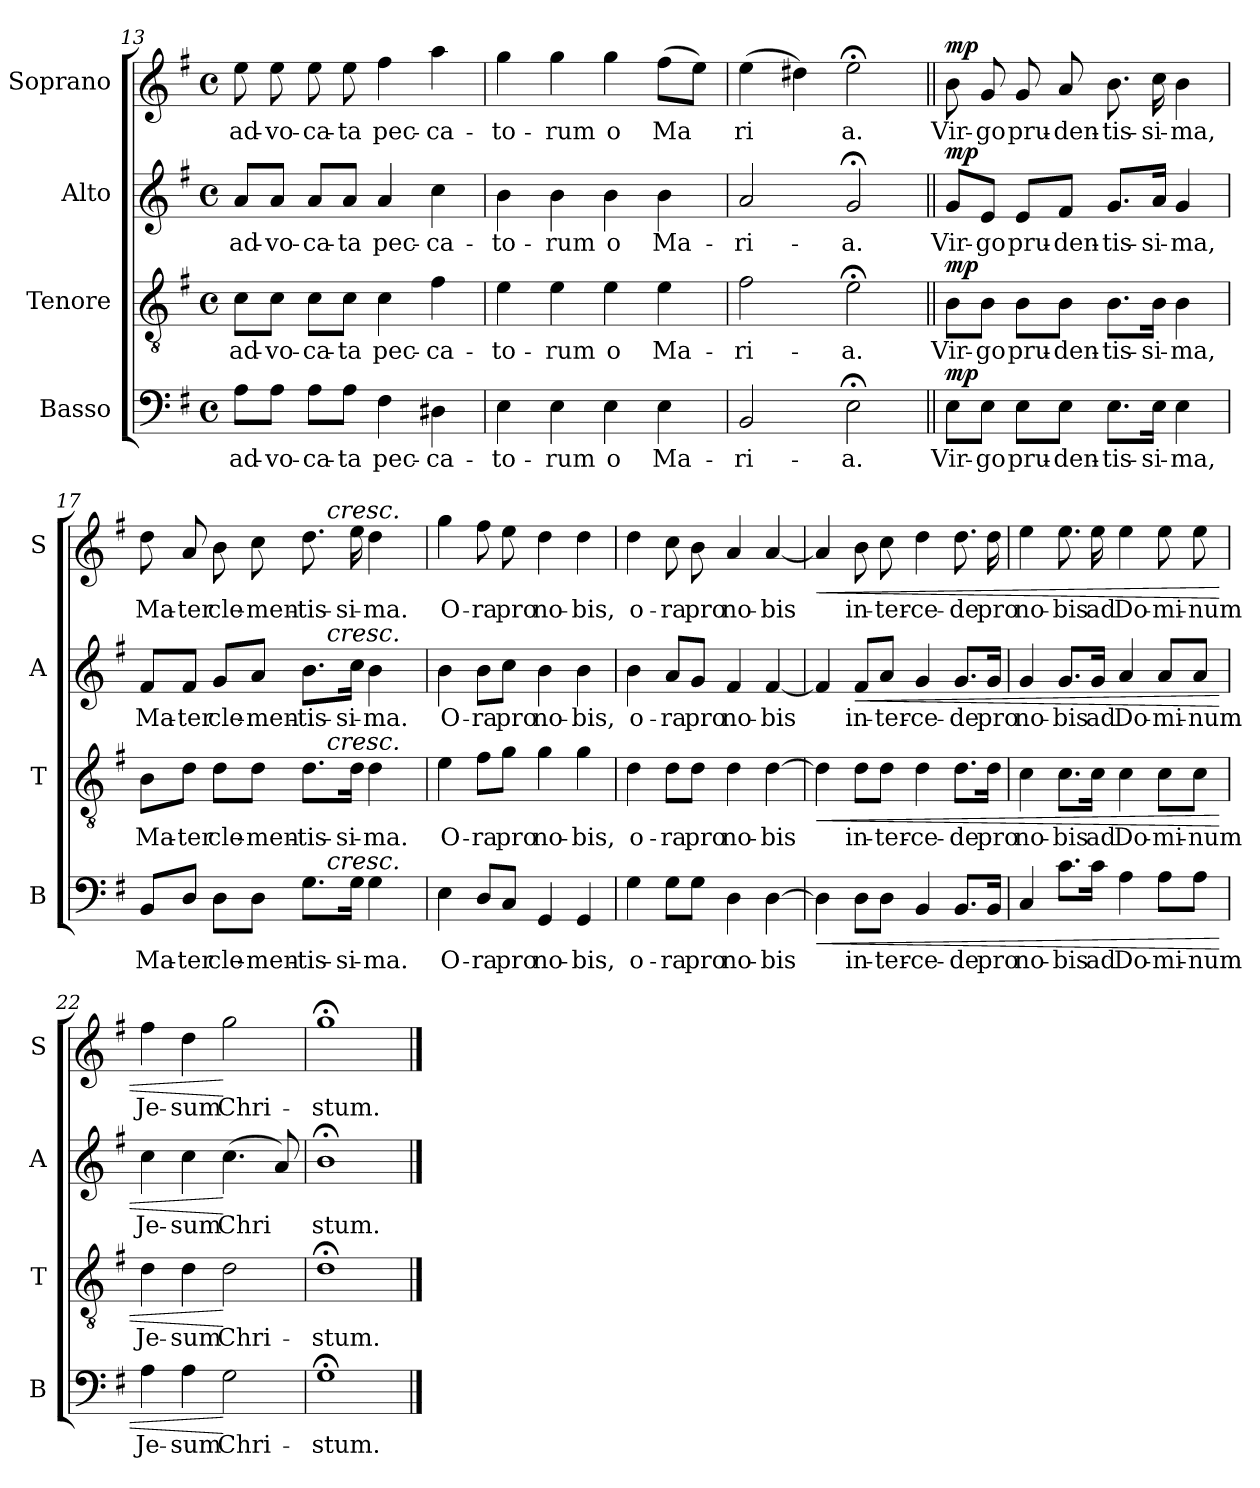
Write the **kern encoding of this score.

**kern	**text	**dynam	**kern	**text	**dynam	**kern	**text	**dynam	**kern	**text	**dynam
*part4	*part4	*part4	*part3	*part3	*part3	*part2	*part2	*part2	*part1	*part1	*part1
*staff4	*staff4	*staff4	*staff3	*staff3	*staff3	*staff2	*staff2	*staff2	*staff1	*staff1	*staff1
*I"Basso	*	*	*I"Tenore	*	*	*I"Alto	*	*	*I"Soprano	*	*
*I'B	*	*	*I'T	*	*	*I'A	*	*	*I'S	*	*
!!LO:PB:g=z
*clefF4	*	*	*clefGv2	*	*	*clefG2	*	*	*clefG2	*	*
*k[f#]	*	*	*k[f#]	*	*	*k[f#]	*	*	*k[f#]	*	*
*G:	*	*	*G:	*	*	*G:	*	*	*G:	*	*
*M4/4	*	*	*M4/4	*	*	*M4/4	*	*	*M4/4	*	*
*met(c)	*	*	*met(c)	*	*	*met(c)	*	*	*met(c)	*	*
=13	=13	=13	=13	=13	=13	=13	=13	=13	=13	=13	=13
!	!LO:LY:b:cj	!	!	!LO:LY:b:cj	!	!	!LO:LY:b:cj	!	!	!LO:LY:b:cj	!
8A\L	ad-	.	8c\L	ad-	.	8a/L	ad-	.	8ee\	ad-	.
!	!LO:LY:b:cj	!	!	!LO:LY:b:cj	!	!	!LO:LY:b:cj	!	!	!LO:LY:b:cj	!
8A\J	-vo-	.	8c\J	-vo-	.	8a/J	-vo-	.	8ee\	-vo-	.
!	!LO:LY:b:cj	!	!	!LO:LY:b:cj	!	!	!LO:LY:b:cj	!	!	!LO:LY:b:cj	!
8A\L	-ca-	.	8c\L	-ca-	.	8a/L	-ca-	.	8ee\	-ca-	.
!	!LO:LY:b:cj	!	!	!LO:LY:b:cj	!	!	!LO:LY:b:cj	!	!	!LO:LY:b:cj	!
8A\J	-ta	.	8c\J	-ta	.	8a/J	-ta	.	8ee\	-ta	.
!	!LO:LY:b:cj	!	!	!LO:LY:b:cj	!	!	!LO:LY:b:cj	!	!	!LO:LY:b:cj	!
4F#\	pec-	.	4c\	pec-	.	4a/	pec-	.	4ff#\	pec-	.
!	!LO:LY:b:cj	!	!	!LO:LY:b:cj	!	!	!LO:LY:b:cj	!	!	!LO:LY:b:cj	!
4D#X\	-ca-	.	4f#\	-ca-	.	4cc\	-ca-	.	4aa\	-ca-	.
=14	=14	=14	=14	=14	=14	=14	=14	=14	=14	=14	=14
!	!LO:LY:b:cj	!	!	!LO:LY:b:cj	!	!	!LO:LY:b:cj	!	!	!LO:LY:b:cj	!
4E\	-to-	.	4e\	-to-	.	4b\	-to-	.	4gg\	-to-	.
!	!LO:LY:b:cj	!	!	!LO:LY:b:cj	!	!	!LO:LY:b:cj	!	!	!LO:LY:b:cj	!
4E\	-rum	.	4e\	-rum	.	4b\	-rum	.	4gg\	-rum	.
!	!LO:LY:b:cj	!	!	!LO:LY:b:cj	!	!	!LO:LY:b:cj	!	!	!LO:LY:b:cj	!
4E\	o	.	4e\	o	.	4b\	o	.	4gg\	o	.
!	!LO:LY:b:cj	!	!	!LO:LY:b:cj	!	!	!LO:LY:b:cj	!	!	!LO:LY:b:cj	!
4E\	Ma-	.	4e\	Ma-	.	4b\	Ma-	.	(>8ff#\L	Ma-	.
!	!	!	!	!	!	!	!	!	!	!LO:LY:b:cj	!
.	.	.	.	.	.	.	.	.	8ee\J)	--	.
=15	=15	=15	=15	=15	=15	=15	=15	=15	=15	=15	=15
!	!LO:LY:b:cj	!	!	!LO:LY:b:cj	!	!	!LO:LY:b:cj	!	!	!LO:LY:b:cj	!
2BB/	-ri-	.	2f#\	-ri-	.	2a/	-ri-	.	(>4ee\	-ri-	.
!	!	!	!	!	!	!	!	!	!	!LO:LY:b:cj	!
.	.	.	.	.	.	.	.	.	4dd#X\)	--	.
!	!LO:LY:b:cj	!	!	!LO:LY:b:cj	!	!	!LO:LY:b:cj	!	!	!LO:LY:b:cj	!
2E;<\	-a.	.	2e;<\	-a.	.	2g;</	-a.	.	2ee;<\	-a.	.
=16||	=16||	=16||	=16||	=16||	=16||	=16||	=16||	=16||	=16||	=16||	=16||
!	!LO:LY:b:cj	!LO:DY:a	!	!LO:LY:b:cj	!LO:DY:a	!	!LO:LY:b:cj	!LO:DY:a	!	!LO:LY:b:cj	!LO:DY:a
8E\L	Vir-	mp	8B\L	Vir-	mp	8g/L	Vir-	mp	8b\	Vir-	mp
!	!LO:LY:b:cj	!	!	!LO:LY:b:cj	!	!	!LO:LY:b:cj	!	!	!LO:LY:b:cj	!
8E\J	-go	.	8B\J	-go	.	8e/J	-go	.	8g/	-go	.
!	!LO:LY:b:cj	!	!	!LO:LY:b:cj	!	!	!LO:LY:b:cj	!	!	!LO:LY:b:cj	!
8E\L	pru-	.	8B\L	pru-	.	8e/L	pru-	.	8g/	pru-	.
!	!LO:LY:b:cj	!	!	!LO:LY:b:cj	!	!	!LO:LY:b:cj	!	!	!LO:LY:b:cj	!
8E\J	-den-	.	8B\J	-den-	.	8f#/J	-den-	.	8a/	-den-	.
!	!LO:LY:b:cj	!	!	!LO:LY:b:cj	!	!	!LO:LY:b:cj	!	!	!LO:LY:b:cj	!
8.E\L	-tis-	.	8.B\L	-tis-	.	8.g/L	-tis-	.	8.b\	-tis-	.
!	!LO:LY:b:cj	!	!	!LO:LY:b:cj	!	!	!LO:LY:b:cj	!	!	!LO:LY:b:cj	!
16E\Jk	-si-	.	16B\Jk	-si-	.	16a/Jk	-si-	.	16cc\	-si-	.
!	!LO:LY:b:cj	!	!	!LO:LY:b:cj	!	!	!LO:LY:b:cj	!	!	!LO:LY:b:cj	!
4E\	-ma,	.	4B\	-ma,	.	4g/	-ma,	.	4b\	-ma,	.
!!LO:LB:g=z
=17	=17	=17	=17	=17	=17	=17	=17	=17	=17	=17	=17
!	!LO:LY:b:cj	!	!	!LO:LY:b:cj	!	!	!LO:LY:b:cj	!	!	!LO:LY:b:cj	!
*^	*	*	*^	*	*	*^	*	*	*^	*	*
8BB/L	2ryy	Ma-	.	8B\L	2ryy	Ma-	.	8f#/L	2ryy	Ma-	.	8dd\	2ryy	Ma-	.
!	!	!LO:LY:b:cj	!	!	!	!LO:LY:b:cj	!	!	!	!LO:LY:b:cj	!	!	!	!LO:LY:b:cj	!
8D/J	.	-ter	.	8d\J	.	-ter	.	8f#/J	.	-ter	.	8a/	.	-ter	.
!	!	!LO:LY:b:cj	!	!	!	!LO:LY:b:cj	!	!	!	!LO:LY:b:cj	!	!	!	!LO:LY:b:cj	!
8D\L	.	cle-	.	8d\L	.	cle-	.	8g/L	.	cle-	.	8b\	.	cle-	.
!	!	!LO:LY:b:cj	!	!	!	!LO:LY:b:cj	!	!	!	!LO:LY:b:cj	!	!	!	!LO:LY:b:cj	!
8D\J	.	-men-	.	8d\J	.	-men-	.	8a/J	.	-men-	.	8cc\	.	-men-	.
!	!	!LO:LY:b:cj	!	!	!	!LO:LY:b:cj	!	!	!	!LO:LY:b:cj	!	!	!	!LO:LY:b:cj	!
8.G\L	16ryy	-tis-	.	8.d\L	16ryy	-tis-	.	8.b\L	16ryy	-tis-	.	8.dd\	16ryy	-tis-	.
.	64ryy	.	.	.	64ryy	.	.	.	64ryy	.	.	.	64ryy	.	.
!	!	!	!	!	!	!	!	!	!	!	!	!	!LO:TX:a:i:t=cresc.	!	!
!	!	!	!	!	!	!	!	!	!LO:TX:a:i:t=cresc.	!	!	!	!	!	!
!	!	!	!	!	!LO:TX:a:i:t=cresc.	!	!	!	!	!	!	!	!	!	!
!	!LO:TX:a:i:t=cresc.	!	!	!	!	!	!	!	!	!	!	!	!	!	!
.	4ryy	.	.	.	4ryy	.	.	.	4ryy	.	.	.	4ryy	.	.
!	!	!LO:LY:b:cj	!	!	!	!LO:LY:b:cj	!	!	!	!LO:LY:b:cj	!	!	!	!LO:LY:b:cj	!
16G\Jk	.	-si-	.	16d\Jk	.	-si-	.	16cc\Jk	.	-si-	.	16ee\	.	-si-	.
!	!	!LO:LY:b:cj	!	!	!	!LO:LY:b:cj	!	!	!	!LO:LY:b:cj	!	!	!	!LO:LY:b:cj	!
4G\	.	-ma.	.	4d\	.	-ma.	.	4b\	.	-ma.	.	4dd\	.	-ma.	.
.	8ryy	.	.	.	8ryy	.	.	.	8ryy	.	.	.	8ryy	.	.
.	32.ryy	.	.	.	32.ryy	.	.	.	32.ryy	.	.	.	32.ryy	.	.
=18	=18	=18	=18	=18	=18	=18	=18	=18	=18	=18	=18	=18	=18	=18	=18
!	!	!LO:LY:b:cj	!	!	!	!LO:LY:b:cj	!	!	!	!LO:LY:b:cj	!	!	!	!LO:LY:b:cj	!
*v	*v	*	*	*	*	*	*	*v	*v	*	*	*v	*v	*	*
*	*	*	*v	*v	*	*	*	*	*	*	*	*
4E\	O-	.	4e\	O-	.	4b\	O-	.	4gg\	O-	.
!	!LO:LY:b:cj	!	!	!LO:LY:b:cj	!	!	!LO:LY:b:cj	!	!	!LO:LY:b:cj	!
8D/L	-ra	.	8f#\L	-ra	.	8b\L	-ra	.	8ff#\	-ra	.
!	!LO:LY:b:cj	!	!	!LO:LY:b:cj	!	!	!LO:LY:b:cj	!	!	!LO:LY:b:cj	!
8C/J	pro	.	8g\J	pro	.	8cc\J	pro	.	8ee\	pro	.
!	!LO:LY:b:cj	!	!	!LO:LY:b:cj	!	!	!LO:LY:b:cj	!	!	!LO:LY:b:cj	!
4GG/	no-	.	4g\	no-	.	4b\	no-	.	4dd\	no-	.
!	!LO:LY:b:cj	!	!	!LO:LY:b:cj	!	!	!LO:LY:b:cj	!	!	!LO:LY:b:cj	!
4GG/	-bis,	.	4g\	-bis,	.	4b\	-bis,	.	4dd\	-bis,	.
=19	=19	=19	=19	=19	=19	=19	=19	=19	=19	=19	=19
!	!LO:LY:b:cj	!	!	!LO:LY:b:cj	!	!	!LO:LY:b:cj	!	!	!LO:LY:b:cj	!
4G\	o-	.	4d\	o-	.	4b\	o-	.	4dd\	o-	.
!	!LO:LY:b:cj	!	!	!LO:LY:b:cj	!	!	!LO:LY:b:cj	!	!	!LO:LY:b:cj	!
8G\L	-ra	.	8d\L	-ra	.	8a/L	-ra	.	8cc\	-ra	.
!	!LO:LY:b:cj	!	!	!LO:LY:b:cj	!	!	!LO:LY:b:cj	!	!	!LO:LY:b:cj	!
8G\J	pro	.	8d\J	pro	.	8g/J	pro	.	8b\	pro	.
!	!LO:LY:b:cj	!	!	!LO:LY:b:cj	!	!	!LO:LY:b:cj	!	!	!LO:LY:b:cj	!
4D\	no-	.	4d\	no-	.	4f#/	no-	.	4a/	no-	.
!	!LO:LY:b:cj	!	!	!LO:LY:b:cj	!	!	!LO:LY:b:cj	!	!	!LO:LY:b:cj	!
[<4D\	-bis	.	[<4d\	-bis	.	[<4f#/	-bis	.	[<4a/	-bis	.
!!LO:PB:g=z
=20	=20	=20	=20	=20	=20	=20	=20	=20	=20	=20	=20
!	!LO:LY:b:cj	!LO:HP:b	!	!LO:LY:b:cj	!LO:HP:b	!	!LO:LY:b:cj	!	!	!LO:LY:b:cj	!LO:HP:b
4D\]	.	<	4d\]	.	<	4f#/]	.	.	4a/]	.	<
!	!LO:LY:b:cj	!	!	!LO:LY:b:cj	!	!	!LO:LY:b:cj	!LO:HP:b	!	!LO:LY:b:cj	!
8D\L	in-	.	8d\L	in-	.	8f#/L	in-	<	8b\	in-	.
!	!LO:LY:b:cj	!	!	!LO:LY:b:cj	!	!	!LO:LY:b:cj	!	!	!LO:LY:b:cj	!
8D\J	-ter-	.	8d\J	-ter-	.	8a/J	-ter-	.	8cc\	-ter-	.
!	!LO:LY:b:cj	!	!	!LO:LY:b:cj	!	!	!LO:LY:b:cj	!	!	!LO:LY:b:cj	!
4BB/	-ce-	.	4d\	-ce-	.	4g/	-ce-	.	4dd\	-ce-	.
!	!LO:LY:b:cj	!	!	!LO:LY:b:cj	!	!	!LO:LY:b:cj	!	!	!LO:LY:b:cj	!
8.BB/L	-de	.	8.d\L	-de	.	8.g/L	-de	.	8.dd\	-de	.
!	!LO:LY:b:cj	!	!	!LO:LY:b:cj	!	!	!LO:LY:b:cj	!	!	!LO:LY:b:cj	!
16BB/Jk	pro	.	16d\Jk	pro	.	16g/Jk	pro	.	16dd\	pro	.
=21	=21	=21	=21	=21	=21	=21	=21	=21	=21	=21	=21
!	!LO:LY:b:cj	!	!	!LO:LY:b:cj	!	!	!LO:LY:b:cj	!	!	!LO:LY:b:cj	!
4C/	no-	.	4c\	no-	.	4g/	no-	.	4ee\	no-	.
!	!LO:LY:b:cj	!	!	!LO:LY:b:cj	!	!	!LO:LY:b:cj	!	!	!LO:LY:b:cj	!
8.c\L	-bis	.	8.c\L	-bis	.	8.g/L	-bis	.	8.ee\	-bis	.
!	!LO:LY:b:cj	!	!	!LO:LY:b:cj	!	!	!LO:LY:b:cj	!	!	!LO:LY:b:cj	!
16c\Jk	ad	.	16c\Jk	ad	.	16g/Jk	ad	.	16ee\	ad	.
!	!LO:LY:b:cj	!	!	!LO:LY:b:cj	!	!	!LO:LY:b:cj	!	!	!LO:LY:b:cj	!
4A\	Do-	.	4c\	Do-	.	4a/	Do-	.	4ee\	Do-	.
!	!LO:LY:b:cj	!	!	!LO:LY:b:cj	!	!	!LO:LY:b:cj	!	!	!LO:LY:b:cj	!
8A\L	-mi-	.	8c\L	-mi-	.	8a/L	-mi-	.	8ee\	-mi-	.
!	!LO:LY:b:cj	!	!	!LO:LY:b:cj	!	!	!LO:LY:b:cj	!	!	!LO:LY:b:cj	!
8A\J	-num	.	8c\J	-num	.	8a/J	-num	.	8ee\	-num	.
=22	=22	=22	=22	=22	=22	=22	=22	=22	=22	=22	=22
!	!LO:LY:b:cj	!	!	!LO:LY:b:cj	!	!	!LO:LY:b:cj	!	!	!LO:LY:b:cj	!
4A\	Je-	.	4d\	Je-	.	4cc\	Je-	.	4ff#\	Je-	.
!	!LO:LY:b:cj	!	!	!LO:LY:b:cj	!	!	!LO:LY:b:cj	!	!	!LO:LY:b:cj	!
4A\	-sum	.	4d\	-sum	.	4cc\	-sum	.	4dd\	-sum	.
!	!LO:LY:b:cj	!	!	!LO:LY:b:cj	!	!	!LO:LY:b:cj	!	!	!LO:LY:b:cj	!
2G\	Chri-	[	2d\	Chri-	[	(>4.cc\	Chri-	[	2gg\	Chri-	[
!	!	!	!	!	!	!	!LO:LY:b:cj	!	!	!	!
.	.	.	.	.	.	8a/)	--	.	.	.	.
=23	=23	=23	=23	=23	=23	=23	=23	=23	=23	=23	=23
!	!LO:LY:b:cj	!	!	!LO:LY:b:cj	!	!	!LO:LY:b:cj	!	!	!LO:LY:b:cj	!
1G;<	-stum.	.	1d;<	-stum.	.	1b;<	-stum.	.	1gg;<	-stum.	.
==	==	==	==	==	==	==	==	==	==	==	==
*-	*-	*-	*-	*-	*-	*-	*-	*-	*-	*-	*-
